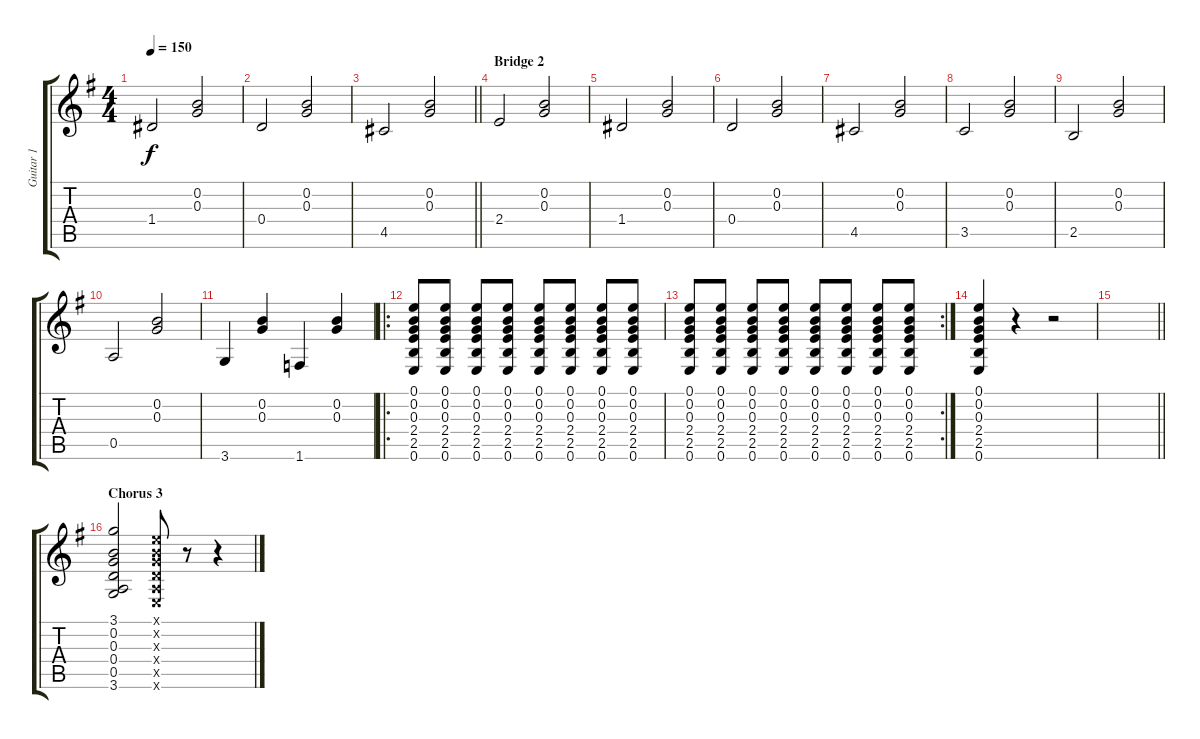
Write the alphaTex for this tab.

\track ("Guitar 1" "Guitar 1") {instrument acousticguitarnylon}
\staff {score tabs}
\tuning (E4 B3 G3 D3 A2 E2) {hide}
\ts (4 4)
\tempo 150
\clef g2
\ks g
1.4.2{dy f} (0.2 0.3).2 |
0.4.2 (0.2 0.3).2 |
\barLineRight lightlight
4.5.2 (0.2 0.3).2 |
\section ("" "Bridge 2")
2.4.2 (0.2 0.3).2 |
1.4.2 (0.2 0.3).2 |
0.4.2 (0.2 0.3).2 |
4.5.2 (0.2 0.3).2 |
3.5.2 (0.2 0.3).2 |
2.5.2 (0.2 0.3).2 |
0.5.2 (0.2 0.3).2 |
3.6.4 (0.2 0.3).4 1.6.4 (0.2 0.3).4 |
\ro
(0.1 0.2 0.3 2.4 2.5 0.6).8 (0.1 0.2 0.3 2.4 2.5 0.6).8 (0.1 0.2 0.3 2.4 2.5 0.6).8 (0.1 0.2 0.3 2.4 2.5 0.6).8 (0.1 0.2 0.3 2.4 2.5 0.6).8 (0.1 0.2 0.3 2.4 2.5 0.6).8 (0.1 0.2 0.3 2.4 2.5 0.6).8 (0.1 0.2 0.3 2.4 2.5 0.6).8 |
\rc 2
(0.1 0.2 0.3 2.4 2.5 0.6).8 (0.1 0.2 0.3 2.4 2.5 0.6).8 (0.1 0.2 0.3 2.4 2.5 0.6).8 (0.1 0.2 0.3 2.4 2.5 0.6).8 (0.1 0.2 0.3 2.4 2.5 0.6).8 (0.1 0.2 0.3 2.4 2.5 0.6).8 (0.1 0.2 0.3 2.4 2.5 0.6).8 (0.1 0.2 0.3 2.4 2.5 0.6).8 |
(0.1 0.2 0.3 2.4 2.5 0.6).4 r.4 r.2 |
\barLineRight lightlight
|
\section ("" "Chorus 3")
(3.1 0.2 0.3 0.4 0.5 3.6).2 (0.1{x} 0.2{x} 0.3{x} 0.4{x} 0.5{x} 0.6{x}).8 r.8 r.4
